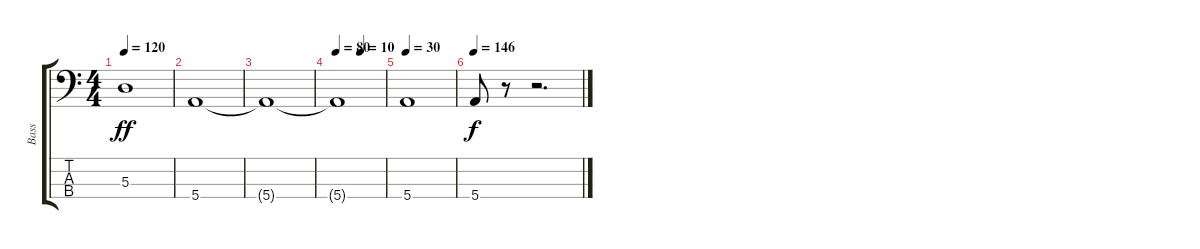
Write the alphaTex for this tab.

\track ("Bass" "Bass") {instrument electricbassfinger}
\staff {score tabs}
\tuning (G2 D2 A1 E1) {hide}
\ts (4 4)
\tempo 120
\clef f4
\ks c
5.3.1{dy ff} |
5.4.1 |
5.4{t}.1 |
\tempo 80
\tempo (10 0.5)
5.4{t}.1 |
\tempo 30
5.4.1 |
\tempo 146
5.4.8{dy f volume 14} r.8 r.2{d}
